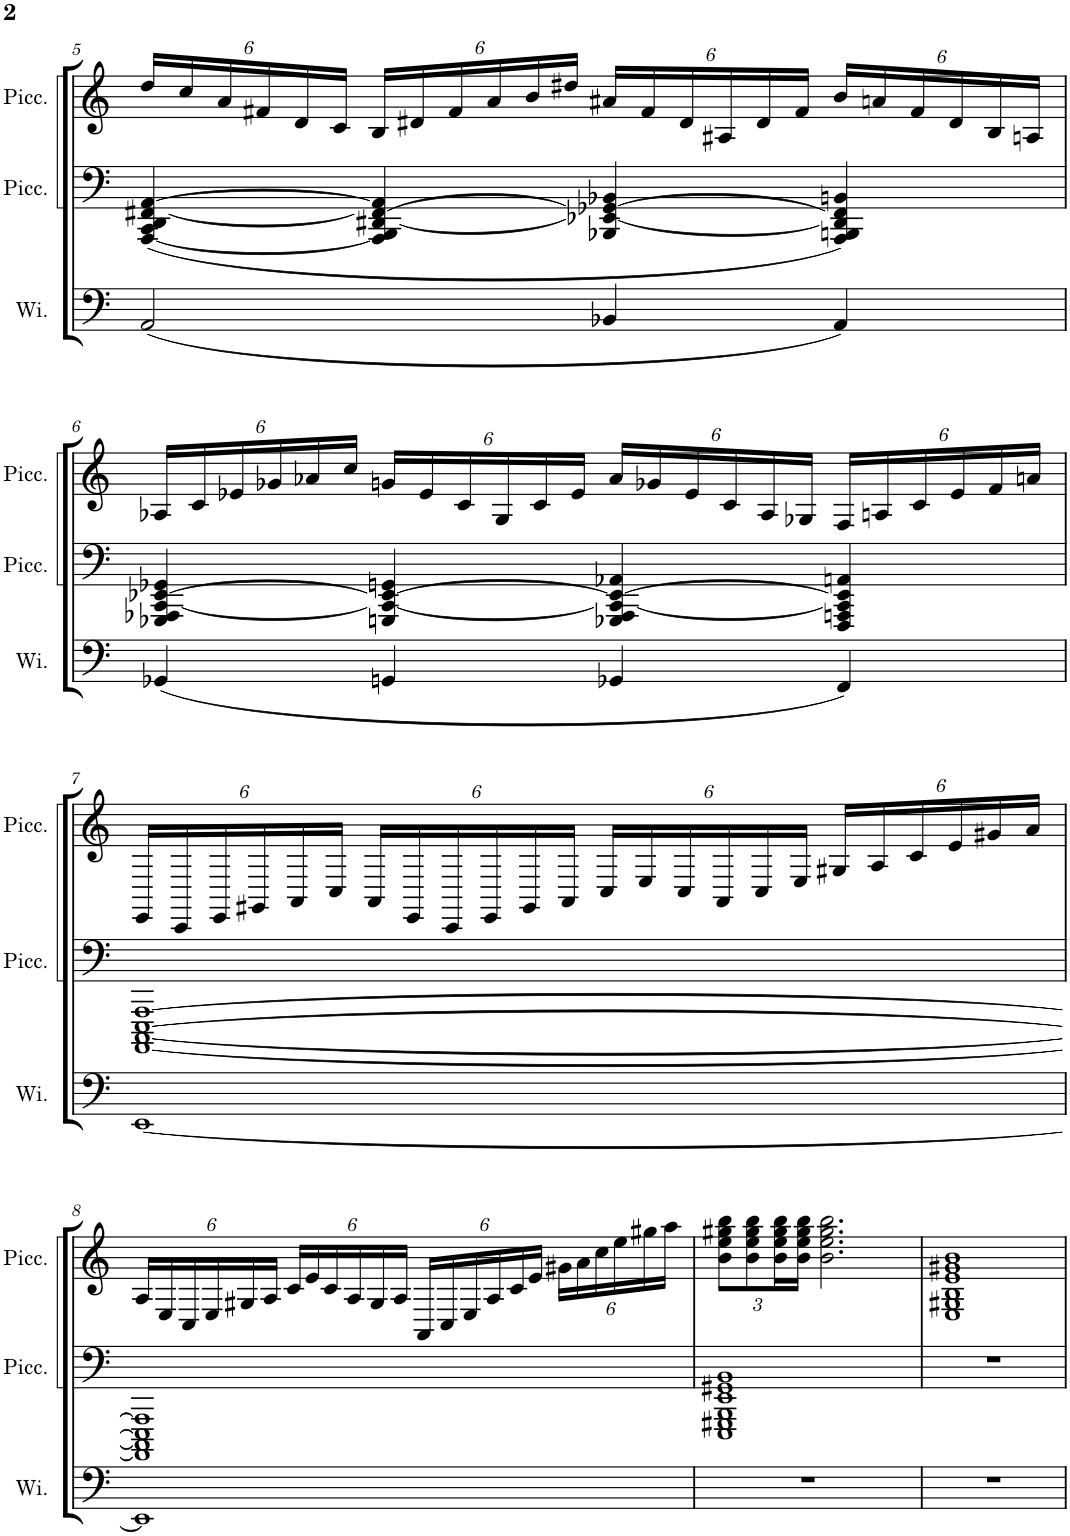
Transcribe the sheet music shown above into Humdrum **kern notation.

**kern	**kern	**kern
*part3	*part2	*part1
*staff3	*staff2	*staff1
*I"Winds	*I"Piccolo	*I"Piccolo
*I'Wi.	*I'Picc.	*I'Picc.
!!LO:PB:g=z
*clefF4	*clefF4	*clefG2
*	*Trd-7c-12	*Trd-7c-12
*k[]	*k[]	*k[]
*M4/4	*M4/4	*M4/4
*	*	*Xbrackettup
=5	=5	=5
(2AA/	([4AAA/ 4CC/ 4DD/ [4FF#X/ [4AA/	24dd/LL
.	.	24cc/
.	.	24a/
.	.	24f#X/
.	.	24d/
.	.	24c/JJ
.	4AAA/] 4BBB/ [4DD#X/ 4FF#/_ 4AA/]	24B/LL
.	.	24d#X/
.	.	24f#/
.	.	24a/
.	.	24b/
.	.	24dd#X/JJ
4BB-X/	4BBB-X/ 4EE-X/_ 4GG-X/_ 4BB-X/	24a#X/LL
.	.	24f#/
.	.	24d#/
.	.	24A#X/
.	.	24d#/
.	.	24f#/JJ
4AA/)	4AAA/ 4BBBn/ 4DD#/] 4FF#/] 4BBn/)	24b/LL
.	.	24an/
.	.	24f#/
.	.	24d#/
.	.	24B/
.	.	24An/JJ
!!LO:LB:g=z
=6	=6	=6
(4GG-X/	4GGG-X/ 4AAA-X/ [4CC/ [4EE-X/ 4GG-X/	24A-X/LL
.	.	24c/
.	.	24e-X/
.	.	24g-X/
.	.	24a-X/
.	.	24cc/JJ
4GGn/	4GGGn/ 4CC/_ 4EE-/_ 4GGn/	24gn/LL
.	.	24e-/
.	.	24c/
.	.	24G/
.	.	24c/
.	.	24e-/JJ
4GG-X/	4GGG-X/ 4AAA-/ 4CC/_ 4EE-/_ 4AA-X/	24a-/LL
.	.	24g-X/
.	.	24e-/
.	.	24c/
.	.	24A-/
.	.	24G-X/JJ
4FF/)	4FFF/ 4AAAn/ 4CC/] 4EE-/] 4AAn/	24F/LL
.	.	24An/
.	.	24c/
.	.	24e-/
.	.	24f/
.	.	24an/JJ
!!LO:LB:g=z
=7	=7	=7
[1EE	[1AAAA [1CCC [1EEE [1AAA	24EE/LL
.	.	24CC/
.	.	24EE/
.	.	24GG#X/
.	.	24AA/
.	.	24C/JJ
.	.	24AA/LL
.	.	24EE/
.	.	24CC/
.	.	24EE/
.	.	24GG#/
.	.	24AA/JJ
.	.	24C/LL
.	.	24E/
.	.	24C/
.	.	24AA/
.	.	24C/
.	.	24E/JJ
.	.	24G#X/LL
.	.	24A/
.	.	24c/
.	.	24e/
.	.	24g#X/
.	.	24a/JJ
!!LO:LB:g=z
=8	=8	=8
1EE]	1AAAA] 1CCC] 1EEE] 1AAA]	24A/LL
.	.	24E/
.	.	24C/
.	.	24E/
.	.	24G#X/
.	.	24A/JJ
.	.	24c/LL
.	.	24e/
.	.	24c/
.	.	24A/
.	.	24G#/
.	.	24A/JJ
.	.	24AA/LL
.	.	24C/
.	.	24E/
.	.	24A/
.	.	24c/
.	.	24e/JJ
.	.	24g#X\LL
.	.	24a\
.	.	24cc\
.	.	24ee\
.	.	24gg#X\
.	.	24aa\JJ
=9	=9	=9
1r	1EEE 1GGG#X 1BBB 1EE 1GG#X 1BB	12b\ 12ee\ 12gg#X\ 12bb\L
.	.	12b\ 12ee\ 12gg#\ 12bb\
.	.	24b\ 24ee\ 24gg#\ 24bb\L
.	.	24b\ 24ee\ 24gg#\ 24bb\JJ
.	.	2.b\ 2.ee\ 2.gg#\ 2.bb\
=10	=10	=10
1r	1r	1E 1G#X 1B 1e 1g#X 1b
=	=	=
*-	*-	*-
